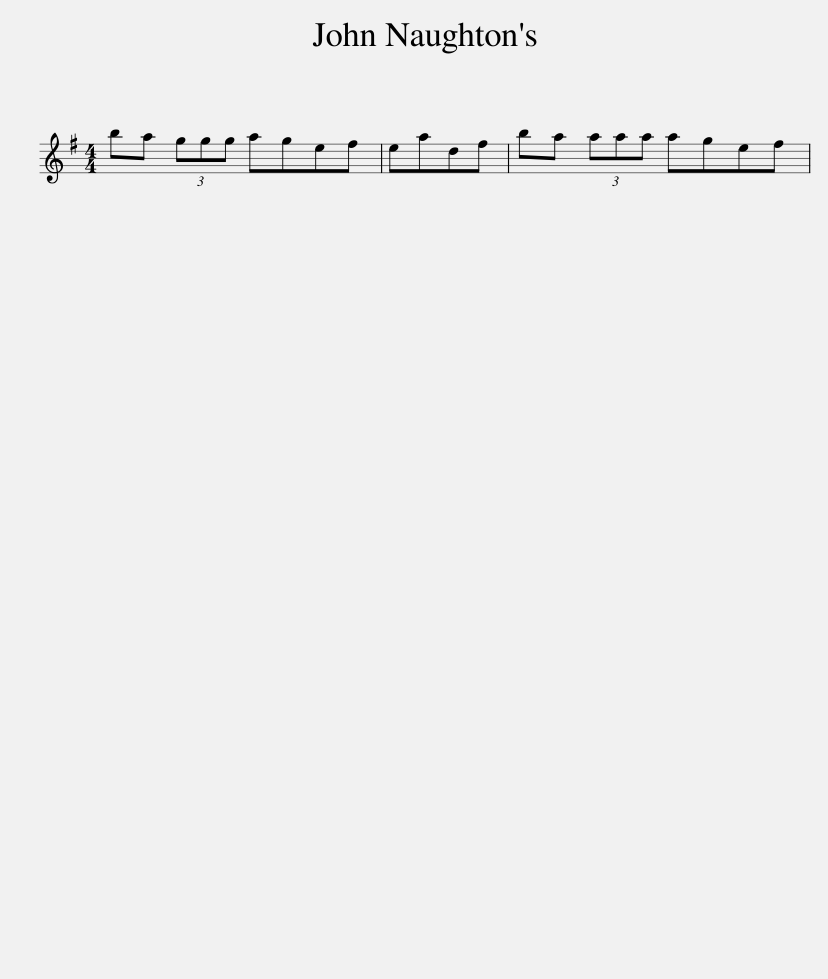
X:1
L:1/8
M:4/4
I:linebreak $
K:G
V:1 treble
V:1
 ba (3ggg agef | eadf | ba (3aaa agef | %3
